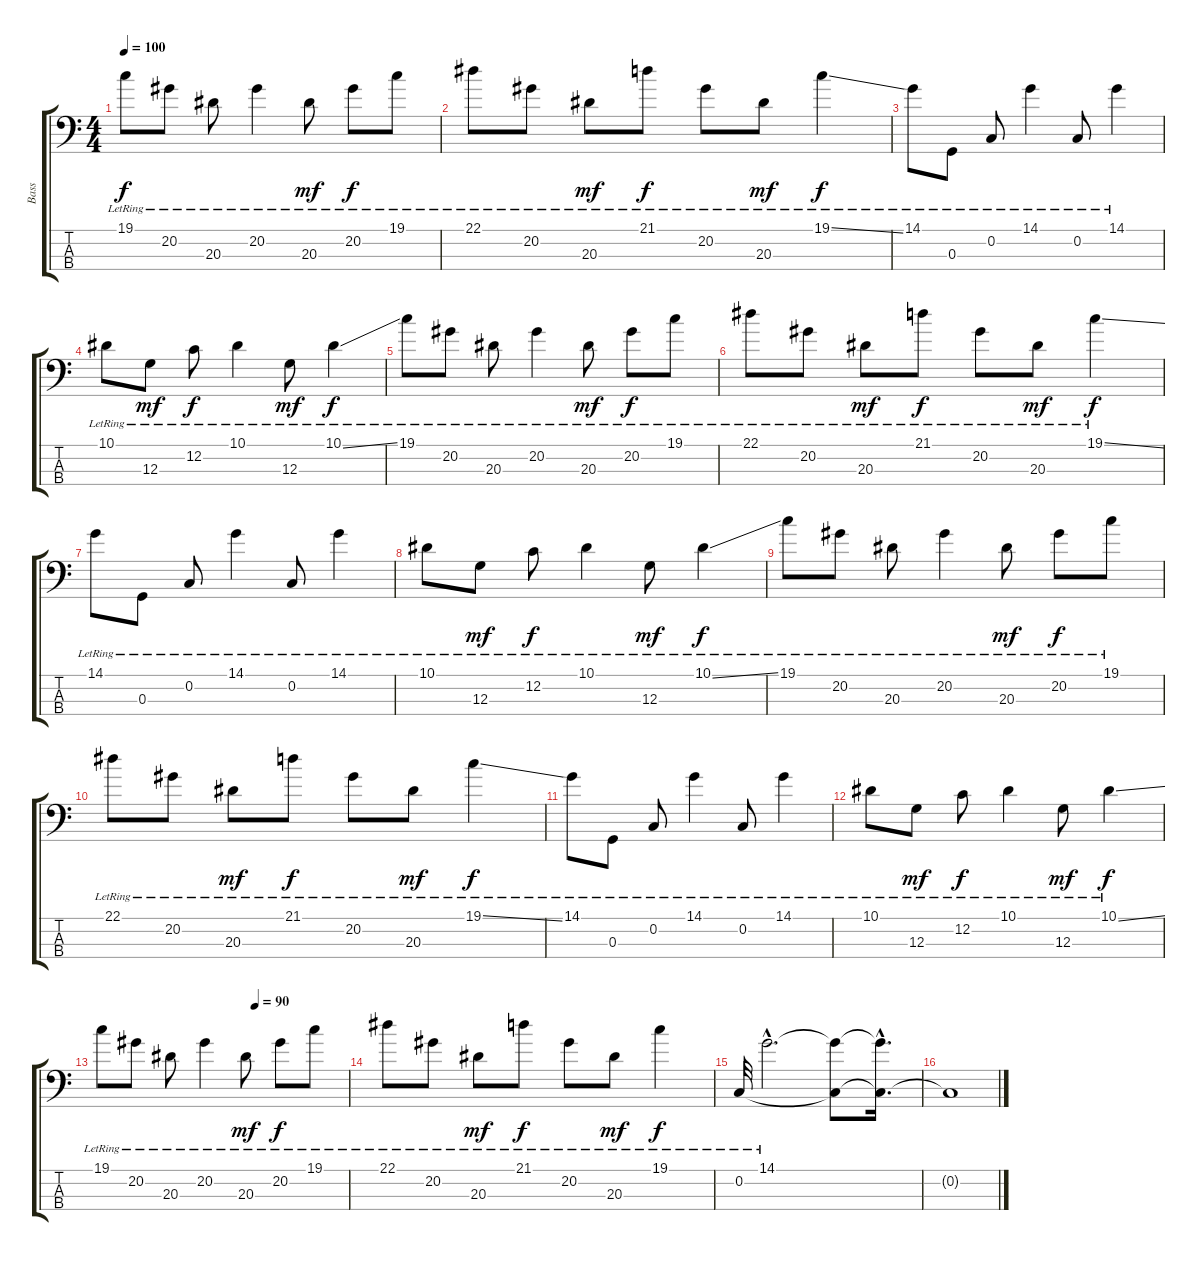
\track ("Bass" "Bass") {instrument electricbassfinger}
\staff {score tabs}
\tuning (F2 C2 G1 C1) {hide}
\ts (4 4)
\tempo 100
\clef f4
\ks c
19.1{lr}.8{dy f instrument electricbassfinger} 20.2{lr}.8 20.3{lr}.8 20.2{lr}.4 20.3{lr}.8{dy mf} 20.2{lr}.8{dy f} 19.1{lr}.8 |
22.1{lr}.8 20.2{lr}.8 20.3{lr}.8{dy mf} 21.1{lr}.8{dy f} 20.2{lr}.8 20.3{lr}.8{dy mf} 19.1{ss lr}.4{dy f} |
14.1{lr}.8 0.3{lr}.8 0.2{lr}.8 14.1{lr}.4 0.2{lr}.8 14.1{lr}.4 |
10.1{lr}.8 12.3{lr}.8{dy mf} 12.2{lr}.8{dy f} 10.1{lr}.4 12.3{lr}.8{dy mf} 10.1{ss lr}.4{dy f} |
19.1{lr}.8 20.2{lr}.8 20.3{lr}.8 20.2{lr}.4 20.3{lr}.8{dy mf} 20.2{lr}.8{dy f} 19.1{lr}.8 |
22.1{lr}.8 20.2{lr}.8 20.3{lr}.8{dy mf} 21.1{lr}.8{dy f} 20.2{lr}.8 20.3{lr}.8{dy mf} 19.1{ss lr}.4{dy f} |
14.1{lr}.8 0.3{lr}.8 0.2{lr}.8 14.1{lr}.4 0.2{lr}.8 14.1{lr}.4 |
10.1{lr}.8 12.3{lr}.8{dy mf} 12.2{lr}.8{dy f} 10.1{lr}.4 12.3{lr}.8{dy mf} 10.1{ss lr}.4{dy f} |
19.1{lr}.8 20.2{lr}.8 20.3{lr}.8 20.2{lr}.4 20.3{lr}.8{dy mf} 20.2{lr}.8{dy f} 19.1{lr}.8 |
22.1{lr}.8 20.2{lr}.8 20.3{lr}.8{dy mf} 21.1{lr}.8{dy f} 20.2{lr}.8 20.3{lr}.8{dy mf} 19.1{ss lr}.4{dy f} |
14.1{lr}.8 0.3{lr}.8 0.2{lr}.8 14.1{lr}.4 0.2{lr}.8 14.1{lr}.4 |
10.1{lr}.8 12.3{lr}.8{dy mf} 12.2{lr}.8{dy f} 10.1{lr}.4 12.3{lr}.8{dy mf} 10.1{ss lr}.4{dy f} |
\tempo (90 0.625)
19.1{lr}.8 20.2{lr}.8 20.3{lr}.8 20.2{lr}.4 20.3{lr}.8{dy mf} 20.2{lr}.8{dy f} 19.1{lr}.8 |
22.1{lr}.8 20.2{lr}.8 20.3{lr}.8{dy mf} 21.1{lr}.8{dy f} 20.2{lr}.8 20.3{lr}.8{dy mf} 19.1{lr}.4{dy f} |
0.2{lr}.32 14.1{hac lr}.2{d} (14.1{t} 0.2{t}).8 (14.1{hac t} 0.2{hac t}).16{d} |
0.2{t}.1
